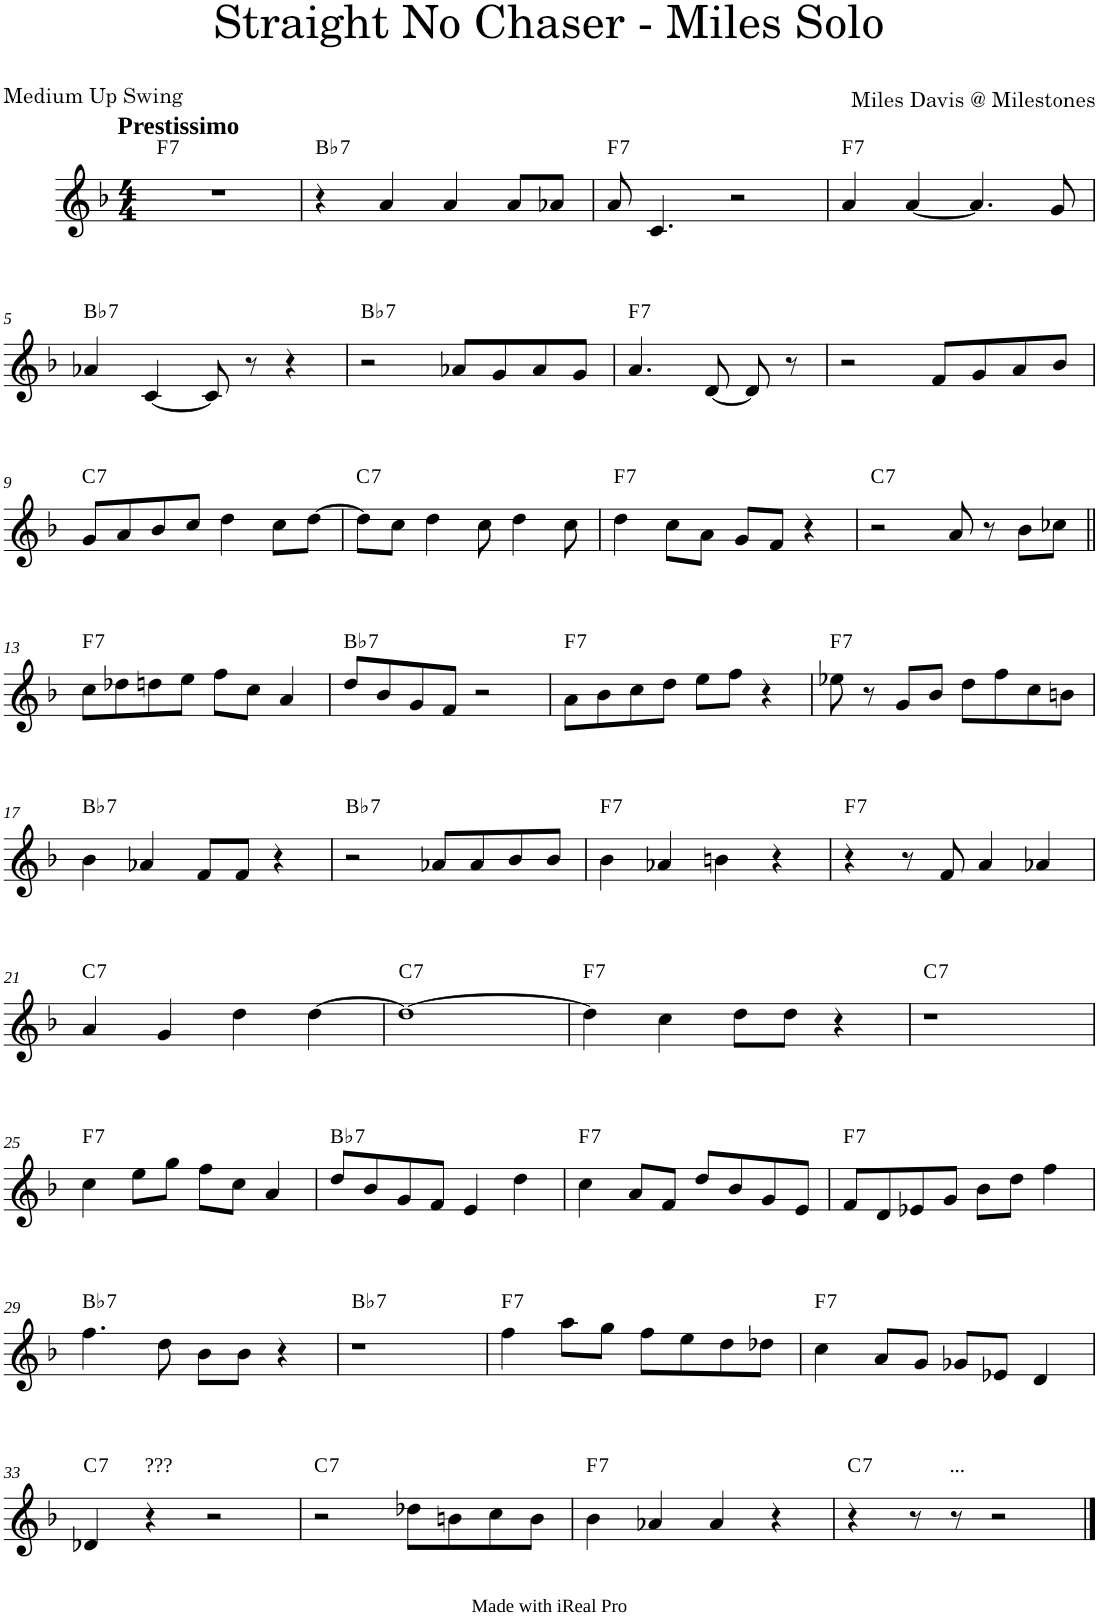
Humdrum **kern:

**kern	**harte
*part1	*part1
*staff1	*
*I"Lead sheet	*
*clefG2	*
*k[b-]	*
*M4/4	*
=1	=1
!LO:TX:a:B:t=Prestissimo	!LO:H:kt=7
1r	F:7
=2	=2
!	!LO:H:kt=7
4r	Bb:7
4a/	.
4a/	.
8a/L	.
8a-X/J	.
=3	=3
!	!LO:H:kt=7
8a/	F:7
4.c/	.
2r	.
=4	=4
!	!LO:H:kt=7
4a/	F:7
[4a/	.
4.a/]	.
8g/	.
!!LO:LB:g=z
=5	=5
!	!LO:H:kt=7
4a-X/	Bb:7
[4c/	.
8c/]	.
8r	.
4r	.
=6	=6
!	!LO:H:kt=7
2r	Bb:7
8a-X/L	.
8g/	.
8a-/	.
8g/J	.
=7	=7
!	!LO:H:kt=7
4.a/	F:7
[8d/	.
8d/]	.
8r	.
=8	=8
2r	.
8f/L	.
8g/	.
8a/	.
8b-/J	.
!!LO:LB:g=z
=9	=9
!	!LO:H:kt=7
8g/L	C:7
8a/	.
8b-/	.
8cc/J	.
4dd\	.
8cc\L	.
[8dd\J	.
=10	=10
!	!LO:H:kt=7
8dd\L]	C:7
8cc\J	.
4dd\	.
8cc\	.
4dd\	.
8cc\	.
=11	=11
!	!LO:H:kt=7
4dd\	F:7
8cc\L	.
8a\J	.
8g/L	.
8f/J	.
4r	.
=12	=12
!	!LO:H:kt=7
2r	C:7
8a/	.
8r	.
8b-\L	.
8cc-X\J	.
!!LO:LB:g=z
=13||	=13||
!	!LO:H:kt=7
8cc\L	F:7
8dd-X\	.
8ddn\	.
8ee\J	.
8ff\L	.
8cc\J	.
4a/	.
=14	=14
!	!LO:H:kt=7
8dd/L	Bb:7
8b-/	.
8g/	.
8f/J	.
2r	.
=15	=15
!	!LO:H:kt=7
8a\L	F:7
8b-\	.
8cc\	.
8dd\J	.
8ee\L	.
8ff\J	.
4r	.
=16	=16
!	!LO:H:kt=7
8ee-X\	F:7
8r	.
8g/L	.
8b-/J	.
8dd\L	.
8ff\	.
8cc\	.
8bn\J	.
!!LO:LB:g=z
=17	=17
!	!LO:H:kt=7
4b-\	Bb:7
4a-X/	.
8f/L	.
8f/J	.
4r	.
=18	=18
!	!LO:H:kt=7
2r	Bb:7
8a-X/L	.
8a-/	.
8b-/	.
8b-/J	.
=19	=19
!	!LO:H:kt=7
4b-\	F:7
4a-X/	.
4bn\	.
4r	.
=20	=20
!	!LO:H:kt=7
4r	F:7
8r	.
8f/	.
4a/	.
4a-X/	.
!!LO:LB:g=z
=21	=21
!	!LO:H:kt=7
4a/	C:7
4g/	.
4dd\	.
[4dd\	.
=22	=22
!	!LO:H:kt=7
1dd_	C:7
=23	=23
!	!LO:H:kt=7
4dd\]	F:7
4cc\	.
8dd\L	.
8dd\J	.
4r	.
=24	=24
!	!LO:H:kt=7
1r	C:7
!!LO:LB:g=z
=25	=25
!	!LO:H:kt=7
4cc\	F:7
8ee\L	.
8gg\J	.
8ff\L	.
8cc\J	.
4a/	.
=26	=26
!	!LO:H:kt=7
8dd/L	Bb:7
8b-/	.
8g/	.
8f/J	.
4e/	.
4dd\	.
=27	=27
!	!LO:H:kt=7
4cc\	F:7
8a/L	.
8f/J	.
8dd/L	.
8b-/	.
8g/	.
8e/J	.
=28	=28
!	!LO:H:kt=7
8f/L	F:7
8d/	.
8e-X/	.
8g/J	.
8b-\L	.
8dd\J	.
4ff\	.
!!LO:LB:g=z
=29	=29
!	!LO:H:kt=7
4.ff\	Bb:7
8dd\	.
8b-\L	.
8b-\J	.
4r	.
=30	=30
!	!LO:H:kt=7
1r	Bb:7
=31	=31
!	!LO:H:kt=7
4ff\	F:7
8aa\L	.
8gg\J	.
8ff\L	.
8ee\	.
8dd\	.
8dd-X\J	.
=32	=32
!	!LO:H:kt=7
4cc\	F:7
8a/L	.
8g/J	.
8g-X/L	.
8e-X/J	.
4d/	.
!!LO:LB:g=z
=33	=33
!	!LO:H:kt=7
4d-X/	C:7
!	!LO:H:kt=???
4r	N
2r	.
=34	=34
!	!LO:H:kt=7
2r	C:7
8dd-X\L	.
8bn\	.
8cc\	.
8b\J	.
=35	=35
!	!LO:H:kt=7
4b-\	F:7
4a-X/	.
4a-/	.
4r	.
=36	=36
!	!LO:H:kt=7
4r	C:7
8r	.
!	!LO:H:kt=...
8r	N
2r	.
==	==
*-	*-
